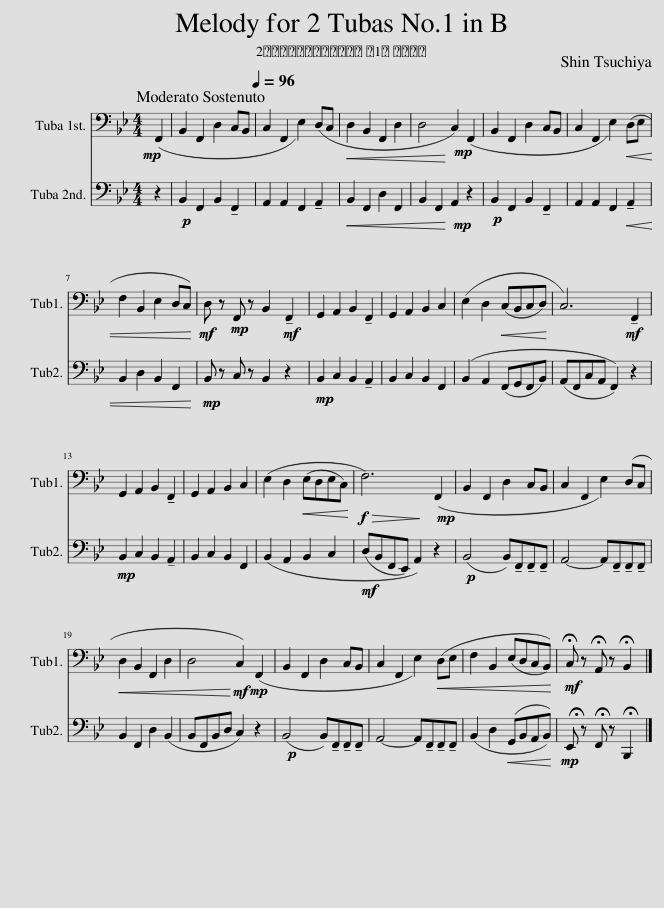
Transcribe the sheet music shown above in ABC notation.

X:1
%%score 1 2
L:1/8
Q:1/4=96
M:4/4
I:linebreak $
K:Bb
V:1 bass
V:2 bass
V:1
!mp! (F,,2 | B,,2 F,,2 D,2 C,B,, | C,2 F,,2 E,2) (D,C, |!<(! D,2 B,,2 F,,2 D,2 | D,4!<)! C,2)!mp! (F,,2 | %5
 B,,2 F,,2 D,2 C,B,, | C,2 F,,2 E,2)!<(! (D,E, |$ F,2 B,,2 E,2 D,C,)!<)! |!mf! D, z!mp! F,, z B,,2!mf! !tenuto!F,,2 | G,,2 A,,2 B,,2 !tenuto!F,,2 | %10
 G,,2 A,,2 B,,2 C,2 | (E,2 D,2!<(! (C,B,,C,D,)!<)! | C,6)!mf! !tenuto!F,,2 |$ G,,2 A,,2 B,,2 !tenuto!F,,2 | G,,2 A,,2 B,,2 C,2 | %15
 (E,2 D,2!<(! (E,D,E,C,)!<)! |!f!!>(! F,6)!>)!!mp! (F,,2 | B,,2 F,,2 D,2 C,B,, | C,2 F,,2 E,2) (D,C, |$!<(! D,2 B,,2 F,,2 D,2 | %20
 D,4!<)!!mf! C,2)!mp! (F,,2 | B,,2 F,,2 D,2 C,B,, | C,2 F,,2 E,2)!<(! (D,E, | F,2 B,,2 (E,D,C,B,,))!<)! |!mf! !fermata!C, z !fermata!A,, z !fermata!B,,2 |] %25
V:2
 z2 |!p! B,,2 F,,2 B,,2 !tenuto!F,,2 | A,,2 A,,2 F,,2 !tenuto!A,,2 |!<(! B,,2 F,,2 D,2 F,,2 | B,,2 F,,2!<)!!mp! A,,2 z2 | %5
!p! B,,2 F,,2 B,,2 !tenuto!F,,2 | A,,2 A,,2 F,,2!<(! !tenuto!A,,2 |$ B,,2 D,2 B,,2 F,,2!<)! |!mp! B,, z C, z B,,2 z2 |!mp! B,,2 C,2 B,,2 !tenuto!A,,2 | %10
 B,,2 C,2 B,,2 F,,2 | (B,,2 A,,2 (F,,G,,F,,B,,) | (A,,F,,C,A,, F,,2)) z2 |$!mp! B,,2 C,2 B,,2 !tenuto!A,,2 | B,,2 C,2 B,,2 F,,2 | %15
 (B,,2 A,,2 B,,2 C,2 |!mf! (D,B,,F,,E,,) A,,2) z2 |!p! (B,,4 B,,)!tenuto!F,,!tenuto!F,,!tenuto!F,, | A,,4- A,,!tenuto!F,,!tenuto!F,,!tenuto!F,, |$ B,,2 F,,2 D,2 (B,,2 | %20
 B,,F,,B,,D, C,2) z2 |!p! (B,,4 B,,)!tenuto!F,,!tenuto!F,,!tenuto!F,, | A,,4- A,,!tenuto!F,,!tenuto!F,,!tenuto!F,, | (B,,2 D,2!<(! (G,,B,,A,,B,,))!<)! |!mp! !fermata!E,, z !fermata!F,, z !fermata!B,,,2 |] %25
